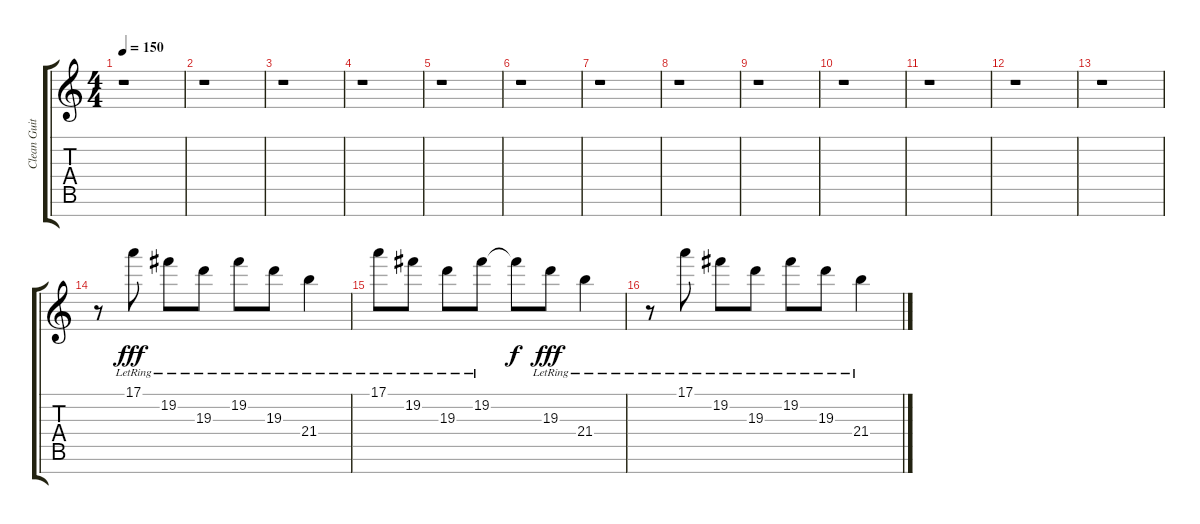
\track ("Clean Guitar 2" "Clean Guit") {instrument electricguitarclean}
\staff {score tabs}
\tuning (E4 B3 G3 D3 A2 E2 B1) {hide}
\ts (4 4)
\tempo 150
\clef g2
\ks c
r.1{dy fff} |
r.1 |
r.1 |
r.1 |
r.1 |
r.1 |
r.1 |
r.1 |
r.1 |
r.1 |
r.1 |
r.1 |
r.1 |
r.8 17.1{lr}.8 19.2{lr}.8 19.3{lr}.8 19.2{lr}.8 19.3{lr}.8 21.4{lr}.4 |
17.1{lr}.8 19.2{lr}.8 19.3{lr}.8 19.2{lr}.8 19.2{t}.8{dy f} 19.3{lr}.8{dy fff} 21.4{lr}.4 |
r.8 17.1{lr}.8 19.2{lr}.8 19.3{lr}.8 19.2{lr}.8 19.3{lr}.8 21.4{lr}.4
